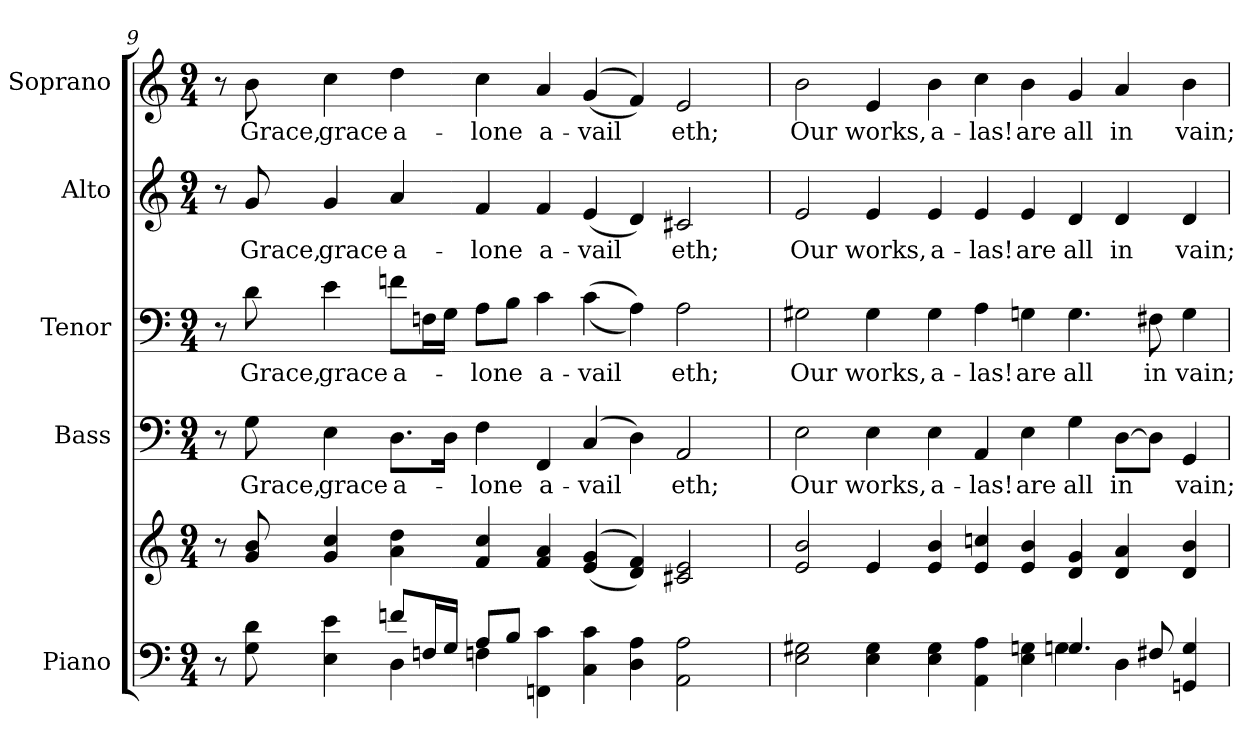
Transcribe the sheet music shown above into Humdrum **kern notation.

**kern	**kern	**kern	**text	**kern	**text	**kern	**text	**kern	**text
*part5	*part5	*part4	*part4	*part3	*part3	*part2	*part2	*part1	*part1
*staff6	*staff5	*staff4	*staff4	*staff3	*staff3	*staff2	*staff2	*staff1	*staff1
*I"Piano	*	*I"Bass	*	*I"Tenor	*	*I"Alto	*	*I"Soprano	*
*I'Pno.	*	*I'B.	*	*I'T.	*	*I'A.	*	*I'S.	*
!!LO:PB:g=z
*clefF4	*clefG2	*clefF4	*	*clefF4	*	*clefG2	*	*clefG2	*
*k[]	*k[]	*k[]	*	*k[]	*	*k[]	*	*k[]	*
*C:	*C:	*C:	*	*C:	*	*C:	*	*C:	*
*M9/4	*M9/4	*M9/4	*	*M9/4	*	*M9/4	*	*M9/4	*
=9	=9	=9	=9	=9	=9	=9	=9	=9	=9
*^	*	*	*	*	*	*	*	*	*
8r	4ryy	8r	8r	.	8r	.	8r	.	8r	.
!	!	!	!	!LO:LY:b:color=#000000	!	!	!	!	!	!
!	!	!	!	!	!	!LO:LY:b:color=#000000	!	!	!	!
!	!	!	!	!	!	!	!	!LO:LY:b:color=#000000	!	!
!	!	!	!	!	!	!	!	!	!	!LO:LY:b:color=#000000
8Gi\ 8di	.	8gi/ 8bi	8Gi\	Grace,	8di\	Grace,	8gi/	Grace,	8bi\	Grace,
!	!	!	!	!LO:LY:b:color=#000000	!	!	!	!	!	!
!	!	!	!	!	!	!LO:LY:b:color=#000000	!	!	!	!
!	!	!	!	!	!	!	!	!LO:LY:b:color=#000000	!	!
!	!	!	!	!	!	!	!	!	!	!LO:LY:b:color=#000000
4Ei\ 4ei	4ryy	4gi/ 4cci	4Ei\	grace	4ei\	grace	4gi/	grace	4cci\	grace
!	!	!	!	!LO:LY:b:color=#000000	!	!	!	!	!	!
!	!	!	!	!	!	!LO:LY:b:color=#000000	!	!	!	!
!	!	!	!	!	!	!	!	!LO:LY:b:color=#000000	!	!
!	!	!	!	!	!	!	!	!	!	!LO:LY:b:color=#000000
8fni/L	4Di\	4ai\ 4ddi	8.Di\L	a-	8fni\L	a-	4ai/	a-	4ddi\	a-
16Fni/L	.	.	.	.	16Fni\L	.	.	.	.	.
16Gi/JJ	.	.	16Di\Jk	.	16Gi\JJ	.	.	.	.	.
!	!	!	!	!LO:LY:b:color=#000000	!	!	!	!	!	!
!	!	!	!	!	!	!LO:LY:b:color=#000000	!	!	!	!
!	!	!	!	!	!	!	!	!LO:LY:b:color=#000000	!	!
!	!	!	!	!	!	!	!	!	!	!LO:LY:b:color=#000000
8Ai/L	4Fni\	4fi/ 4cci	4Fi\	-lone	8Ai\L	-lone	4fi/	-lone	4cci\	-lone
8Bi/J	.	.	.	.	8Bi\J	.	.	.	.	.
!	!	!	!	!LO:LY:b:color=#000000	!	!	!	!	!	!
!	!	!	!	!	!	!LO:LY:b:color=#000000	!	!	!	!
!	!	!	!	!	!	!	!	!LO:LY:b:color=#000000	!	!
!	!	!	!	!	!	!	!	!	!	!LO:LY:b:color=#000000
4FFni\ 4ci	4ryy	4fi/ 4ai	4FFi/	a-	4ci\	a-	4fi/	a-	4ai/	a-
!	!	!	!	!LO:LY:b:color=#000000	!	!	!	!	!	!
!	!	!	!	!	!	!LO:LY:b:color=#000000	!	!	!	!
!	!	!	!	!	!	!	!	!LO:LY:b:color=#000000	!	!
!	!	!	!	!	!	!	!	!	!	!LO:LY:b:color=#000000
4Ci\ 4ci	2ryy	((4ei/ 4gi	(4Ci/	-vail	((4ci\	-vail	(4ei/	-vail	((4gi/	-vail
4Di\ 4Ai	.	4di/ 4fi))	4Di\)	.	4Ai\))	.	4di/)	.	4fi/))	.
!	!	!	!	!LO:LY:b:color=#000000	!	!	!	!	!	!
!	!	!	!	!	!	!LO:LY:b:color=#000000	!	!	!	!
!	!	!	!	!	!	!	!	!LO:LY:b:color=#000000	!	!
!	!	!	!	!	!	!	!	!	!	!LO:LY:b:color=#000000
2AAi\ 2Ai	4ryy	2c#Xi/ 2ei	2AAi/	eth;	2Ai\	eth;	2c#Xi/	eth;	2ei/	eth;
.	4ryy	.	.	.	.	.	.	.	.	.
!!LO:PB:g=z
=10	=10	=10	=10	=10	=10	=10	=10	=10	=10	=10
!	!	!	!	!LO:LY:b:color=#000000	!	!	!	!	!	!
!	!	!	!	!	!	!LO:LY:b:color=#000000	!	!	!	!
!	!	!	!	!	!	!	!	!LO:LY:b:color=#000000	!	!
!	!	!	!	!	!	!	!	!	!	!LO:LY:b:color=#000000
2Ei\ 2G#Xi	2ryy	2ei/ 2bi	2Ei\	Our	2G#Xi\	Our	2ei/	Our	2bi\	Our
!	!	!	!	!LO:LY:b:color=#000000	!	!	!	!	!	!
!	!	!	!	!	!	!LO:LY:b:color=#000000	!	!	!	!
!	!	!	!	!	!	!	!	!LO:LY:b:color=#000000	!	!
!	!	!	!	!	!	!	!	!	!	!LO:LY:b:color=#000000
4Ei\ 4G#i	1ryy	4ei/	4Ei\	works,	4G#i\	works,	4ei/	works,	4ei/	works,
!	!	!	!	!LO:LY:b:color=#000000	!	!	!	!	!	!
!	!	!	!	!	!	!LO:LY:b:color=#000000	!	!	!	!
!	!	!	!	!	!	!	!	!LO:LY:b:color=#000000	!	!
!	!	!	!	!	!	!	!	!	!	!LO:LY:b:color=#000000
4Ei\ 4G#i	.	4ei/ 4bi	4Ei\	a-	4G#i\	a-	4ei/	a-	4bi\	a-
!	!	!	!	!LO:LY:b:color=#000000	!	!	!	!	!	!
!	!	!	!	!	!	!LO:LY:b:color=#000000	!	!	!	!
!	!	!	!	!	!	!	!	!LO:LY:b:color=#000000	!	!
!	!	!	!	!	!	!	!	!	!	!LO:LY:b:color=#000000
4AAi\ 4Ai	.	4ei/ 4ccni	4AAi/	-las!	4Ai\	-las!	4ei/	-las!	4cci\	-las!
!	!	!	!	!LO:LY:b:color=#000000	!	!	!	!	!	!
!	!	!	!	!	!	!LO:LY:b:color=#000000	!	!	!	!
!	!	!	!	!	!	!	!	!LO:LY:b:color=#000000	!	!
!	!	!	!	!	!	!	!	!	!	!LO:LY:b:color=#000000
4Ei\ 4Gni	.	4ei/ 4bi	4Ei\	are	4Gni\	are	4ei/	are	4bi\	are
!	!	!	!	!LO:LY:b:color=#000000	!	!	!	!	!	!
!	!	!	!	!	!	!LO:LY:b:color=#000000	!	!	!	!
!	!	!	!	!	!	!	!	!LO:LY:b:color=#000000	!	!
!	!	!	!	!	!	!	!	!	!	!LO:LY:b:color=#000000
4.Gi/	4Gni\	4di/ 4gi	4Gi\	all	4.Gi\	all	4di/	all	4gi/	all
!	!	!	!	!LO:LY:b:color=#000000	!	!	!	!	!	!
!	!	!	!	!	!	!	!	!LO:LY:b:color=#000000	!	!
!	!	!	!	!	!	!	!	!	!	!LO:LY:b:color=#000000
.	4Di\	4di/ 4ai	[>8Di\L	in	.	.	4di/	in	4ai/	in
!	!	!	!	!	!	!LO:LY:b:color=#000000	!	!	!	!
8F#Xi/	.	.	8Di\J]	.	8F#Xi\	in	.	.	.	.
!	!	!	!	!LO:LY:b:color=#000000	!	!	!	!	!	!
!	!	!	!	!	!	!LO:LY:b:color=#000000	!	!	!	!
!	!	!	!	!	!	!	!	!LO:LY:b:color=#000000	!	!
!	!	!	!	!	!	!	!	!	!	!LO:LY:b:color=#000000
4GGni/ 4Gi	4ryy	4di/ 4bi	4GGi/	vain;	4Gi\	vain;	4di/	vain;	4bi\	vain;
*v	*v	*	*	*	*	*	*	*	*	*
=	=	=	=	=	=	=	=	=	=
*-	*-	*-	*-	*-	*-	*-	*-	*-	*-
